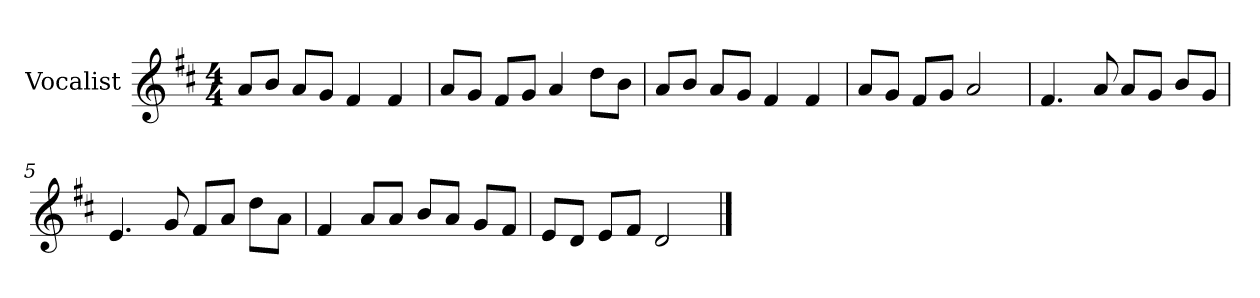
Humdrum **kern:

**kern
*part1
*staff1
*I"Vocalist
*k[f#c#]
*D:
*M4/4
=
8aL
8bJ
8aL
8gJ
4f#
4f#
=1
8aL
8gJ
8f#L
8gJ
4a
8ddL
8bJ
=2
8aL
8bJ
8aL
8gJ
4f#
4f#
=3
8aL
8gJ
8f#L
8gJ
2a
=4
4.f#
8a
8aL
8gJ
8bL
8gJ
=5
4.e
8g
8f#L
8aJ
8ddL
8aJ
=6
4f#
8aL
8aJ
8bL
8aJ
8gL
8f#J
=7
8eL
8dJ
8eL
8f#J
2d
==
*-
